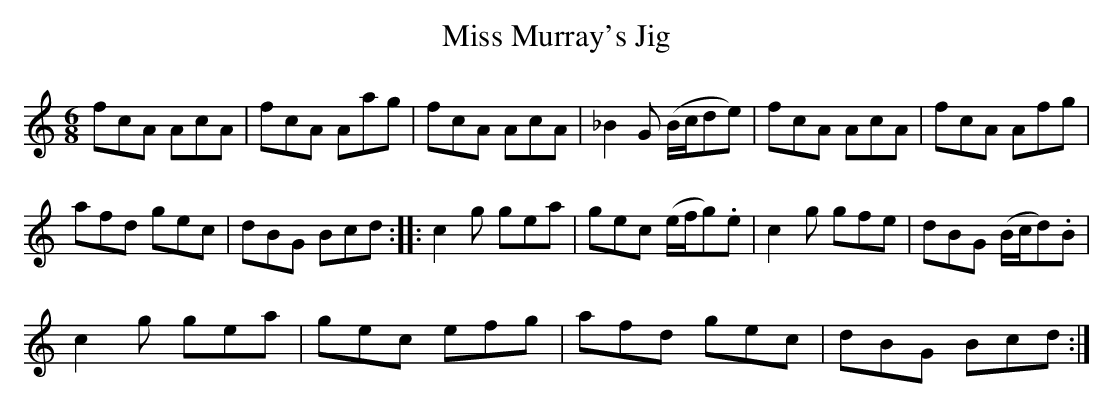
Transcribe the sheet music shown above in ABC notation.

X:1
T:Miss Murray's Jig
M:6/8
K:Am
fcA AcA| fcA Aag| \
fcA AcA| _B2G (B/c/de)| \
fcA AcA| fcA Afg|
afd gec| dBG Bcd::\
c2g gea| gec (e/f/g).e| \
c2g gfe| dBG (B/c/d).B|
c2g gea| gec efg| afd gec| dBG Bcd:|
